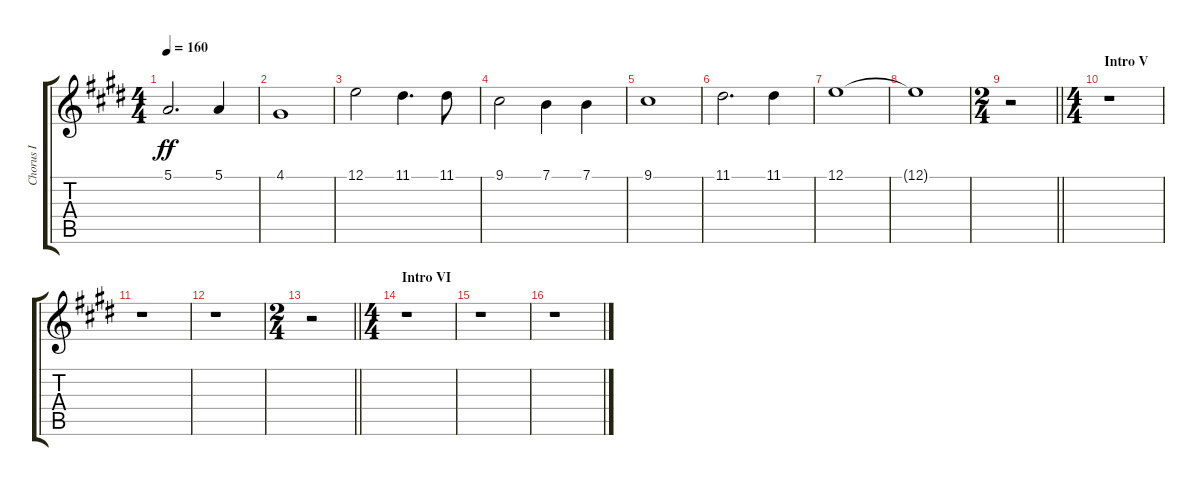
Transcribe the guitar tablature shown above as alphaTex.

\track ("Chorus I" "Chorus I") {instrument voiceoohs}
\staff {score tabs}
\tuning (E4 B3 G3 D3 A2 E2) {hide}
\ts (4 4)
\tempo 160
\clef g2
\ks e
5.1.2{d dy ff} 5.1.4 |
4.1.1 |
12.1.2 11.1.4{d} 11.1.8 |
9.1.2 7.1.4 7.1.4 |
9.1.1 |
11.1.2{d} 11.1.4 |
12.1.1 |
12.1{t}.1 |
\ts (2 4)
\barLineRight lightlight
r.2 |
\ts (4 4)
\section ("" "Intro V")
r.1 |
r.1 |
r.1 |
\ts (2 4)
\barLineRight lightlight
r.2 |
\ts (4 4)
\section ("" "Intro VI")
r.1 |
r.1 |
r.1
